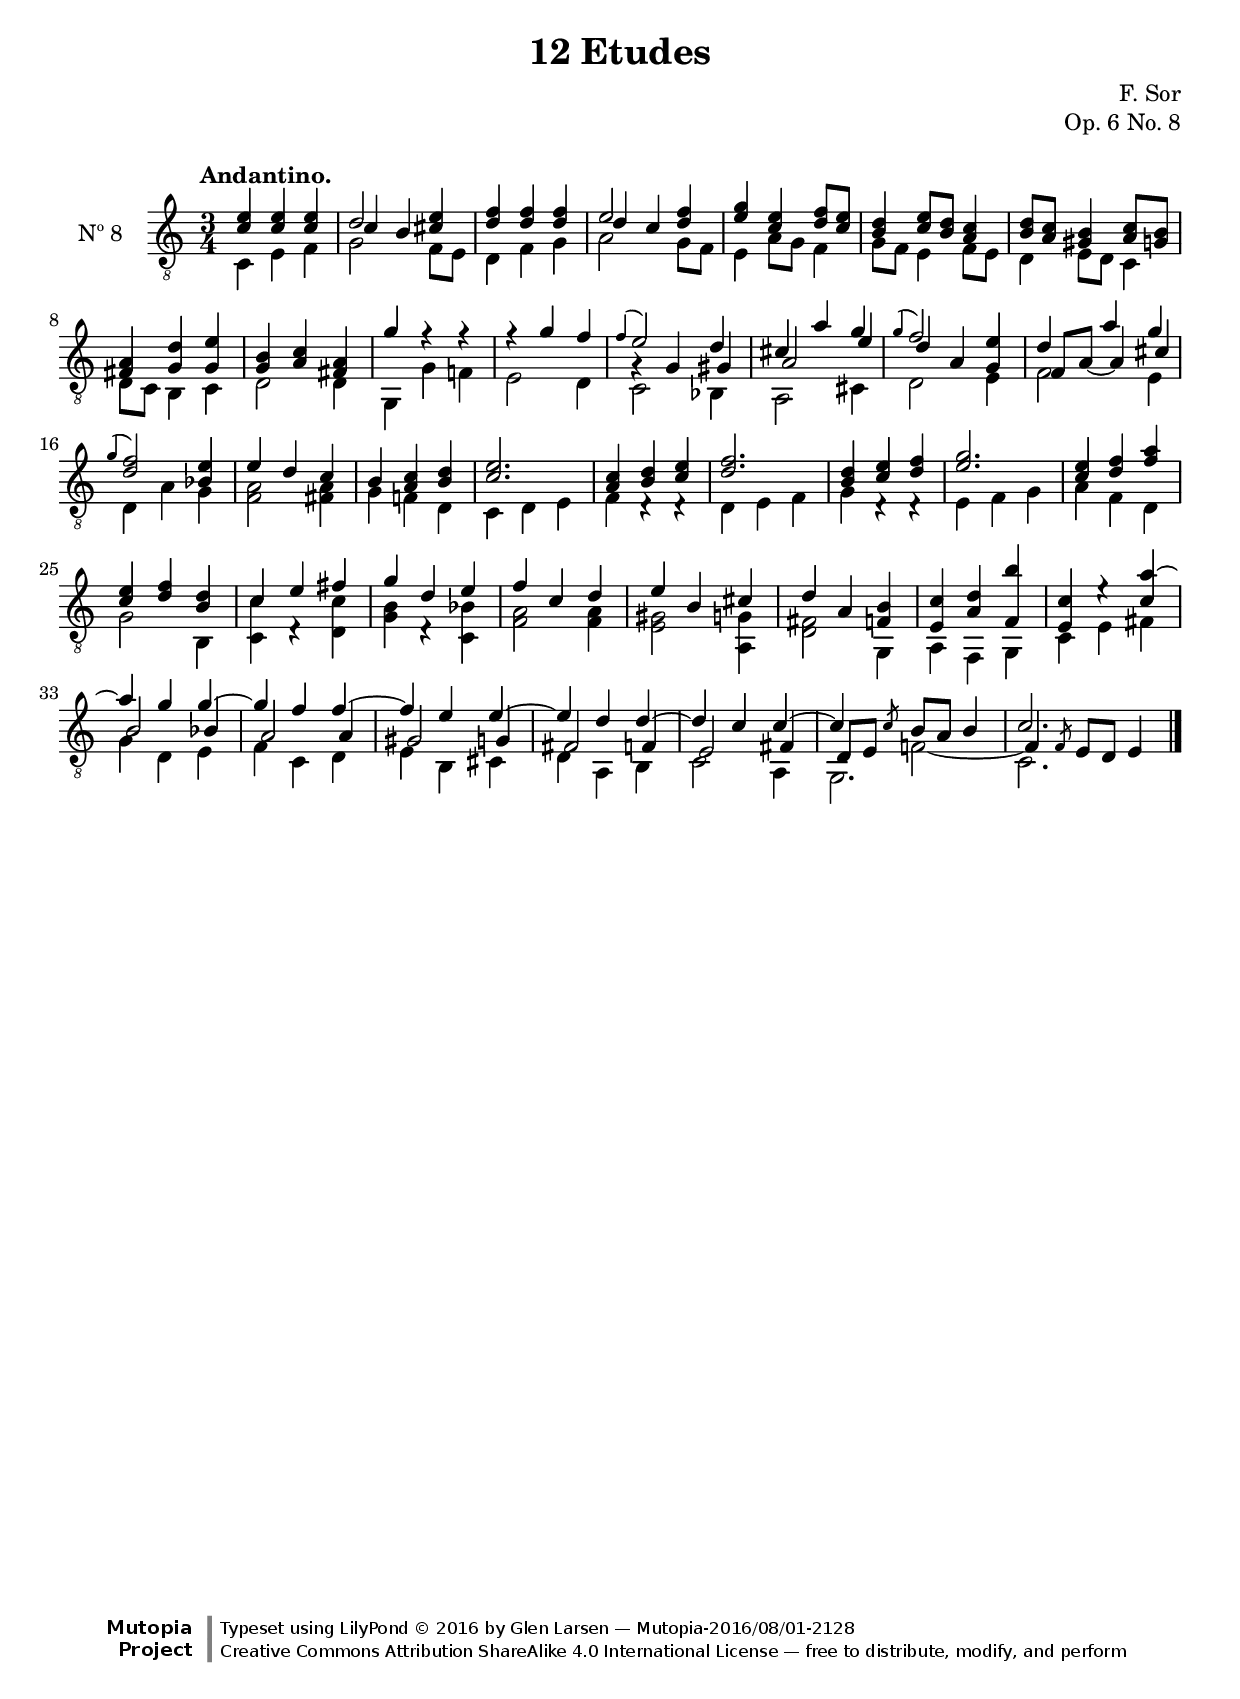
\version "2.19.35"

\header {
  title = "12 Etudes"
  composer = "F. Sor"
  opus = "Op. 6 No. 8"
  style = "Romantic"
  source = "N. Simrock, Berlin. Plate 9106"
  date = "c.1889"
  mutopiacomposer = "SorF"
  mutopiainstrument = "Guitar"
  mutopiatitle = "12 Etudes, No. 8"
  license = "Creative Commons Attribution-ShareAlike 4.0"
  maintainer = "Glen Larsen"
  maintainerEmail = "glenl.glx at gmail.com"

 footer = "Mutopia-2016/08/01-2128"
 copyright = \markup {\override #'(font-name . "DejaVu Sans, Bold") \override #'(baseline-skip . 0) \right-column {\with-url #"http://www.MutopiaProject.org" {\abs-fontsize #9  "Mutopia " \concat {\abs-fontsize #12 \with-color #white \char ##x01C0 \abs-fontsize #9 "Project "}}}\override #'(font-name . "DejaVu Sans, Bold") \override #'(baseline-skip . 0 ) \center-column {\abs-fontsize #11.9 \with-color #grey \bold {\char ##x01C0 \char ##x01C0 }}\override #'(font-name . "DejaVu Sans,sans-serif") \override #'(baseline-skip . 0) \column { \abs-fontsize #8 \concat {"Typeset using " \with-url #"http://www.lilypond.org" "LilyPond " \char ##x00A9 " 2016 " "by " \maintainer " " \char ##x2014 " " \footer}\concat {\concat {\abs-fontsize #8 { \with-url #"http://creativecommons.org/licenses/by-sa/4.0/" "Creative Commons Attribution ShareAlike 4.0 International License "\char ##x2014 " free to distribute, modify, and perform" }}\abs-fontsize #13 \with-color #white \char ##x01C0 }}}
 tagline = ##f
}

\paper {
  % add space between composer/opus markup and first staff
  markup-system-spacing #'padding = #3
  % add a little space between composer and opus
  markup-markup-spacing #'padding = #1.2
  top-margin = #8
  bottom-margin = #12
  system-count = #5
}

mbreak = { } % { \break }
global = {
  \time 3/4
  \key c \major
}

upperVoice = \fixed c' {
  \voiceOne
  \set fingeringOrientations = #'(up)
  \override Fingering.add-stem-support = ##t

  <c e>4 q q |
  d2 <cis e>4 |
  <d f>4 q q |
  e2 <d f>4 |
  <e g>4 <c e> <d f>8 <c e> |
  <b, d>4 <c e>8 <b, d> <a, c>4 |
  <b, d>8 <a, c> <gis, b,>4 <a, c>8 <g, b,> |

  \mbreak
  <fis, a,>4 <g, d> <g, e> |
  <g, b,>4 <a, c> <fis, a,> |
  g4 f\rest f\rest |
  f4\rest g f |
  \acciaccatura{f4} e2 d4 |
  cis4 a g |
  \acciaccatura{g4} f2 <g, e>4 |
  d4 a g |
  \acciaccatura{g4} <d f>2 <bes, e>4 |
  e4 d c |

  \mbreak
  b,4 <a, c> <b, d> |
  <c e>2. |
  <a, c>4 <b, d> <c e> |
  <d f>2. |
  <b, d>4 <c e> <d f> |
  <e g>2. |
  <c e>4 <d f> <f a> |
  <c e>4 <d f> <b, d> |
  c4 e fis |
  g4 d e |
  f4 c d |
  e4 b, cis |

  \mbreak
  d4 a, <f, b,> |
  <e, c>4 <a, d> <f, b> |
  <e, c>4 e\rest <c a~> |
  a4 g g~ |
  g4 f f~ |
  f4 e e~ |
  e4 d d~ |
  d4 c c~ |
  c4 \slashedGrace{c8} b, a, b,4 |
  c2.

  \bar "|."
}

lowerVoice = \fixed c {
  \voiceTwo
  \set fingeringOrientations = #'(down)
  \override Fingering.add-stem-support = ##t

  c4 e f |
  g2 f8 e |
  d4 f g |
  a2 g8 f |
  e4 a8 g f4 |
  g8 f e4 f8 e |
  d4 e8 d c4 |

  d8 c b,4 c |
  d2 d4 |
  g,4 g f! |
  e2 d4 |
  c2 bes,4 |
  a,2 cis4 |
  d2 e4 |
  f2 e4 |
  d4 a g |
  <f a>2 <fis a>4 |

  g4 f! d |
  c4 d e |
  f4 d\rest d\rest |
  d4 e f |
  g4 d\rest d\rest |
  e4 f g |
  a4 f d |
  g2 b,4 |
  <c c'>4 d\rest <d c'> |
  <g b>4 d\rest <c bes> |
  <f a>2 q4 |
  <e gis>2 <a, g>4 |

  <d fis>2 g,4 |
  a,4 f, g, |
  c4 e fis |
  g4 d e |
  f4 c d |
  e4 b, cis |
  d4 a, b, |
  c2 a,4 |
  g,2. |
  c2.
}

midVoice = \fixed c {
  \voiceThree
  s2. | c'4 b s | s2. | d'4 c' s | s2.*3 |

  s2.*4 |
  g4\rest g gis |
  a2 e'4 |
  d'4 a s |
  \tieDown f8 a~ a4 cis'4 |
  s2.*2 |

  s2.*12 |

  s2.*3 |
  b2 bes4 |
  a2 a4 |
  gis2 g4 |
  fis2 f4 |
  e2 fis4 |
  d8 e \once\stemDown f!2~ |
  f4 \slashedGrace{f8} e d e4 |
}

\score {
  <<
    \new Staff = "Guitar" \with {
      midiInstrument = #"acoustic guitar (nylon)"
      instrumentName = #"Nº 8"
      \mergeDifferentlyDottedOn
      \mergeDifferentlyHeadedOn
%      \override StringNumber #'stencil = ##f
    } <<
      \global
      \clef "treble_8"
      \tempo "Andantino."
      \context Voice = "upperVoice" \upperVoice
      \context Voice = "lowerVoice" \lowerVoice
      \context Voice = "midVoice" \midVoice
    >>
%{
    % tabs are not completely developed
    \new TabStaff = "Guitar tabs" \with {
      restrainOpenStrings = ##t
    } <<
      \clef "moderntab"
      \global
      \context TabVoice = "upperVoice" \upperVoice
      \context TabVoice = "lowerVoice" \lowerVoice
      \context TabVoice = "midVoice" \midVoice
    >>
%}
  >>
  \layout {}
  \midi {
    \context { \TabStaff \remove "Staff_performer" }
    \tempo 4 = 88
  }
}
